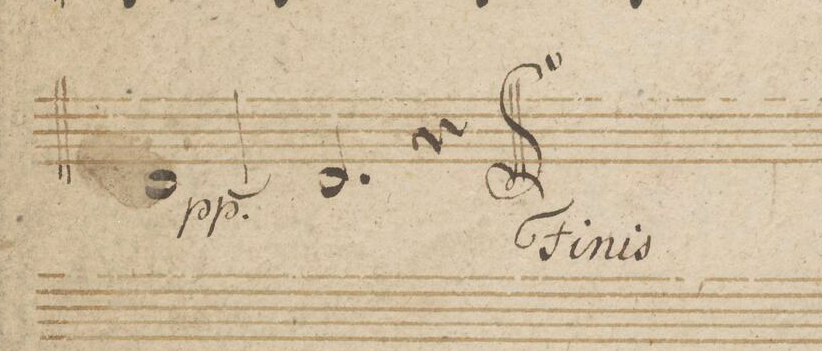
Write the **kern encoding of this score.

**kern	**dynam
*I"Violoncello	*
*clefF4	*
*k[b-]	*
*met(c|)	*
*M2/2	*
1FF/_	.
.	pp
=109	=109
2.FF/]	.
4r	.
==	==
*-	*-
